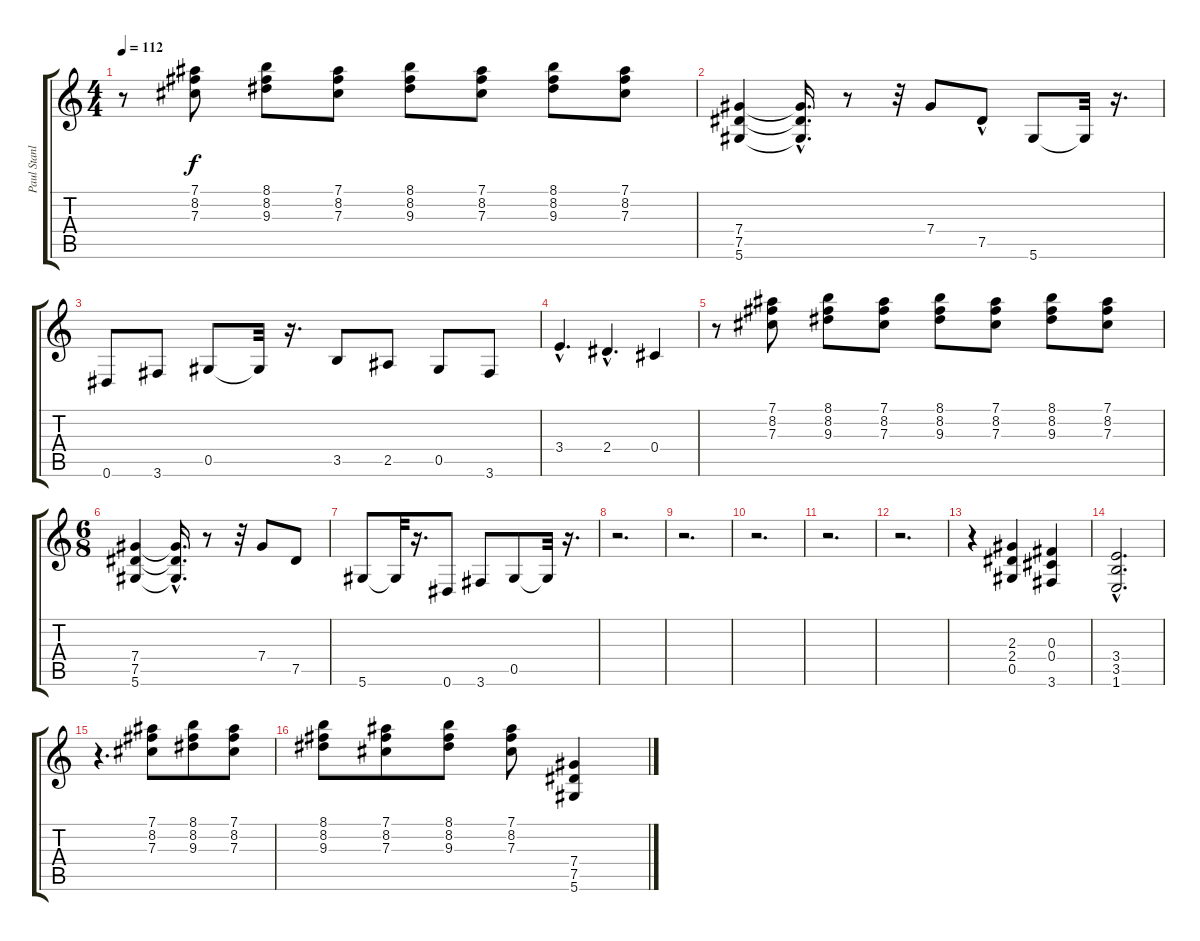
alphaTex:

\track ("Paul Stanley" "Paul Stanl") {instrument distortionguitar}
\staff {score tabs}
\tuning (Eb4 Bb3 Gb3 Db3 Ab2 Eb2) {hide}
\ts (4 4)
\tempo 112
\clef g2
\ks c
r.8{dy f} (7.1 8.2 7.3).8 (8.1 8.2 9.3).8 (7.1 8.2 7.3).8 (8.1 8.2 9.3).8 (7.1 8.2 7.3).8 (8.1 8.2 9.3).8 (7.1 8.2 7.3).8 |
(7.4 7.5 5.6).4 (7.4{hac t} 7.5{hac t} 5.6{hac t}).16{d} r.8 r.32 7.4.8 7.5{hac}.8 5.6.8 5.6{t}.32 r.16{d} |
0.6.8 3.6.8 0.5.8 0.5{t}.32 r.16{d} 3.5.8 2.5.8 0.5.8 3.6.8 |
3.4{hac}.4{d} 2.4{hac}.4{d} 0.4.4 |
r.8 (7.1 8.2 7.3).8 (8.1 8.2 9.3).8 (7.1 8.2 7.3).8 (8.1 8.2 9.3).8 (7.1 8.2 7.3).8 (8.1 8.2 9.3).8 (7.1 8.2 7.3).8 |
\ts (6 8)
(7.4 7.5 5.6).4 (7.4{hac t} 7.5{hac t} 5.6{hac t}).16{d} r.8 r.32 7.4.8 7.5.8 |
5.6.8 5.6{t}.32 r.16{d} 0.6.8 3.6.8 0.5.8 0.5{t}.32 r.16{d} |
r.2{d} |
r.2{d} |
r.2{d} |
r.2{d} |
r.2{d} |
r.4 (2.3 2.4 0.5).4 (0.3 0.4 3.6).4 |
(3.4{hac} 3.5{hac} 1.6{hac}).2{d} |
r.4{d} (7.1 8.2 7.3).8 (8.1 8.2 9.3).8 (7.1 8.2 7.3).8 |
(8.1 8.2 9.3).8 (7.1 8.2 7.3).8 (8.1 8.2 9.3).8 (7.1 8.2 7.3).8 (7.4 7.5 5.6).4
